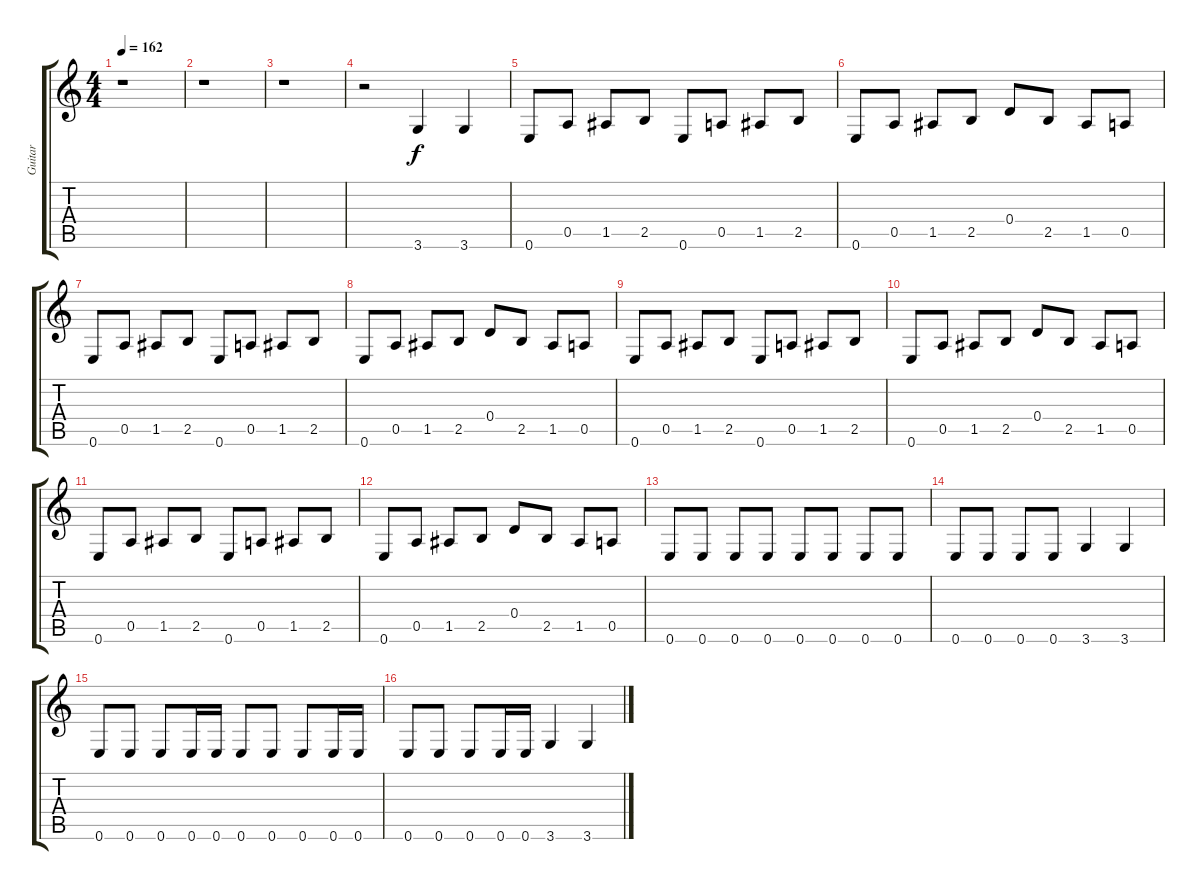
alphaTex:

\track ("Guitar" "Guitar") {instrument overdrivenguitar}
\staff {score tabs}
\tuning (E4 B3 G3 D3 A2 E2) {hide}
\ts (4 4)
\tempo 162
\clef g2
\ks c
r.1{dy f instrument overdrivenguitar} |
r.1 |
r.1 |
r.2 3.6.4 3.6.4 |
0.6.8 0.5.8 1.5.8 2.5.8 0.6.8 0.5.8 1.5.8 2.5.8 |
0.6.8 0.5.8 1.5.8 2.5.8 0.4.8 2.5.8 1.5.8 0.5.8 |
0.6.8 0.5.8 1.5.8 2.5.8 0.6.8 0.5.8 1.5.8 2.5.8 |
0.6.8 0.5.8 1.5.8 2.5.8 0.4.8 2.5.8 1.5.8 0.5.8 |
0.6.8 0.5.8 1.5.8 2.5.8 0.6.8 0.5.8 1.5.8 2.5.8 |
0.6.8 0.5.8 1.5.8 2.5.8 0.4.8 2.5.8 1.5.8 0.5.8 |
0.6.8 0.5.8 1.5.8 2.5.8 0.6.8 0.5.8 1.5.8 2.5.8 |
0.6.8 0.5.8 1.5.8 2.5.8 0.4.8 2.5.8 1.5.8 0.5.8 |
0.6.8 0.6.8 0.6.8 0.6.8 0.6.8 0.6.8 0.6.8 0.6.8 |
0.6.8 0.6.8 0.6.8 0.6.8 3.6.4 3.6.4 |
0.6.8 0.6.8 0.6.8 0.6.16 0.6.16 0.6.8 0.6.8 0.6.8 0.6.16 0.6.16 |
0.6.8 0.6.8 0.6.8 0.6.16 0.6.16 3.6.4 3.6.4
